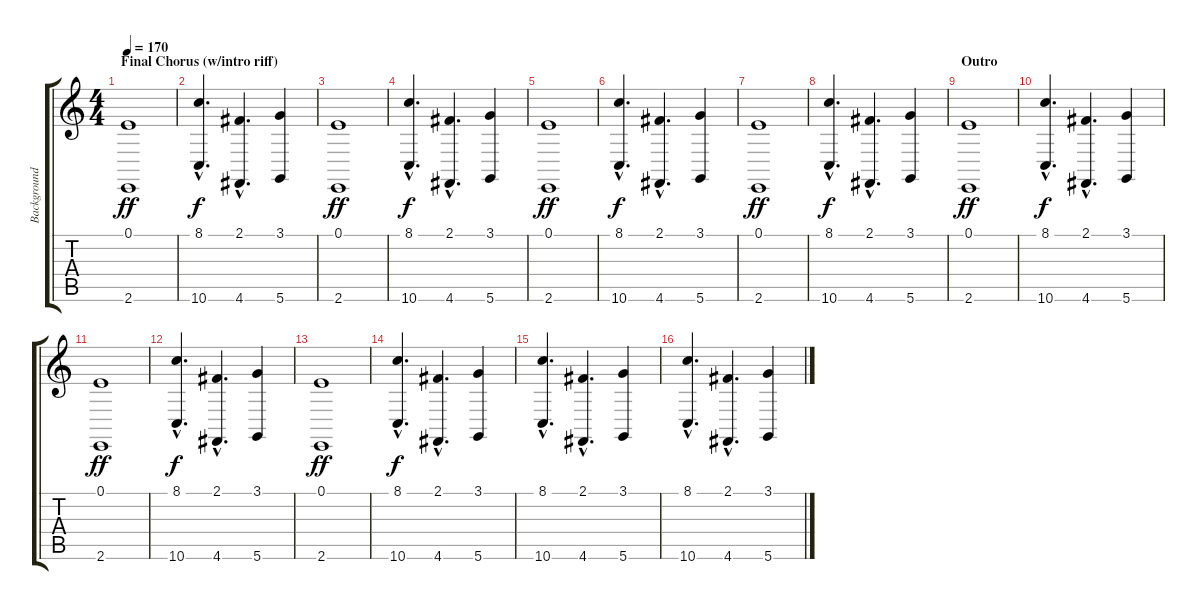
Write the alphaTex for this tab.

\track ("Background Synth" "Background") {instrument stringensemble1}
\staff {score tabs}
\tuning (E4 B3 G3 D3 A2 D2) {hide}
\ts (4 4)
\section ("" "Final Chorus (w/intro riff)")
\tempo 170
\clef g2
\ks c
(0.1 2.6).1{dy ff} |
(8.1{hac} 10.6{hac}).4{d dy f} (2.1{hac} 4.6{hac}).4{d} (3.1 5.6).4 |
(0.1 2.6).1{dy ff} |
(8.1{hac} 10.6{hac}).4{d dy f} (2.1{hac} 4.6{hac}).4{d} (3.1 5.6).4 |
(0.1 2.6).1{dy ff} |
(8.1{hac} 10.6{hac}).4{d dy f} (2.1{hac} 4.6{hac}).4{d} (3.1 5.6).4 |
(0.1 2.6).1{dy ff} |
(8.1{hac} 10.6{hac}).4{d dy f} (2.1{hac} 4.6{hac}).4{d} (3.1 5.6).4 |
\section ("" "Outro")
(0.1 2.6).1{dy ff} |
(8.1{hac} 10.6{hac}).4{d dy f} (2.1{hac} 4.6{hac}).4{d} (3.1 5.6).4 |
(0.1 2.6).1{dy ff} |
(8.1{hac} 10.6{hac}).4{d dy f} (2.1{hac} 4.6{hac}).4{d} (3.1 5.6).4 |
(0.1 2.6).1{dy ff} |
(8.1{hac} 10.6{hac}).4{d dy f} (2.1{hac} 4.6{hac}).4{d} (3.1 5.6).4 |
(8.1{hac} 10.6{hac}).4{d} (2.1{hac} 4.6{hac}).4{d} (3.1 5.6).4 |
(8.1{hac} 10.6{hac}).4{d} (2.1{hac} 4.6{hac}).4{d} (3.1 5.6).4
